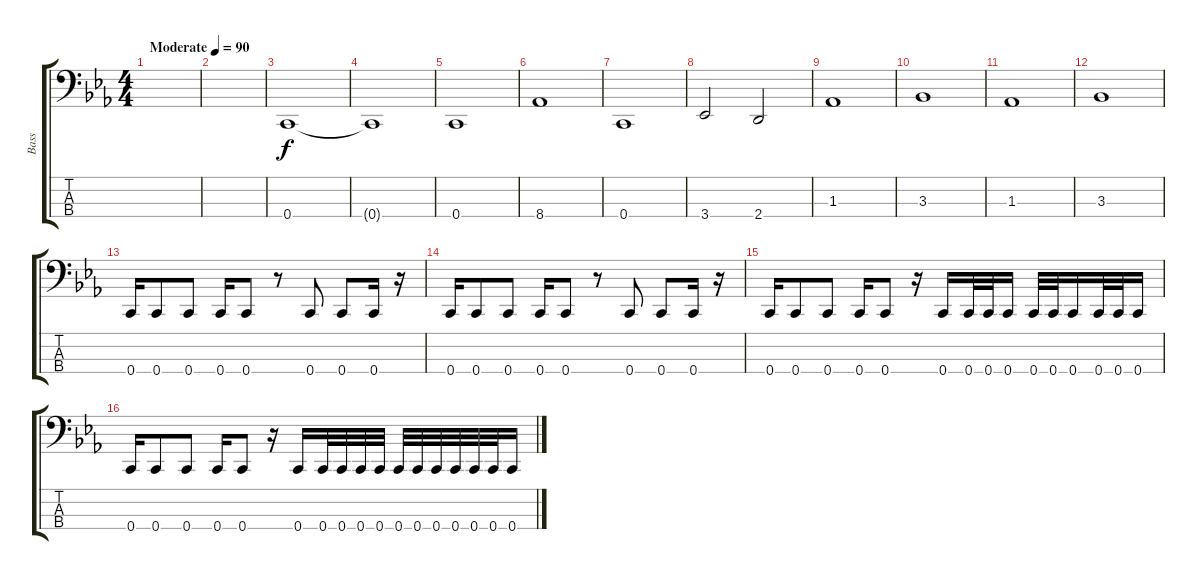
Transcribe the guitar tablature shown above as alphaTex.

\track ("Bass" "Bass") {instrument electricbassfinger}
\staff {score tabs}
\tuning (F2 C2 G1 C1) {hide}
\ts (4 4)
\tempo (90 "Moderate")
\clef f4
\ks cminor
|
|
0.4.1 |
0.4{t}.1 |
0.4.1 |
8.4.1 |
0.4.1 |
3.4.2 2.4.2 |
1.3.1 |
3.3.1 |
1.3.1 |
3.3.1 |
0.4.16 0.4.8 0.4.8 0.4.16 0.4.8 r.8 0.4.8 0.4.8 0.4.16 r.16 |
0.4.16 0.4.8 0.4.8 0.4.16 0.4.8 r.8 0.4.8 0.4.8 0.4.16 r.16 |
0.4.16 0.4.8 0.4.8 0.4.16 0.4.8 r.16 0.4.16 0.4.32 0.4.32 0.4.16 0.4.32 0.4.32 0.4.16 0.4.32 0.4.32 0.4.16 |
0.4.16 0.4.8 0.4.8 0.4.16 0.4.8 r.16 0.4.16 0.4.32 0.4.32 0.4.32 0.4.32 0.4.32 0.4.32 0.4.32 0.4.32 0.4.32 0.4.32 0.4.16
